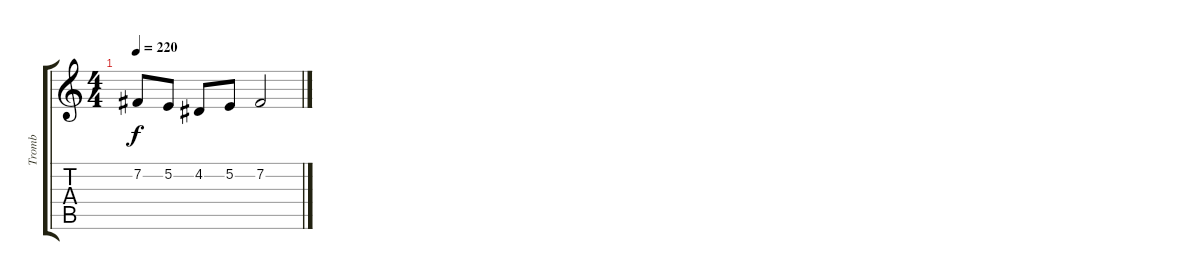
\track ("Tromb" "Tromb") {instrument trombone}
\staff {score tabs}
\tuning (E4 B3 G3 D3 A2 E2) {hide}
\ts (4 4)
\tempo 220
\clef g2
\ks c
7.2.8{dy f} 5.2.8 4.2.8 5.2.8 7.2.2
